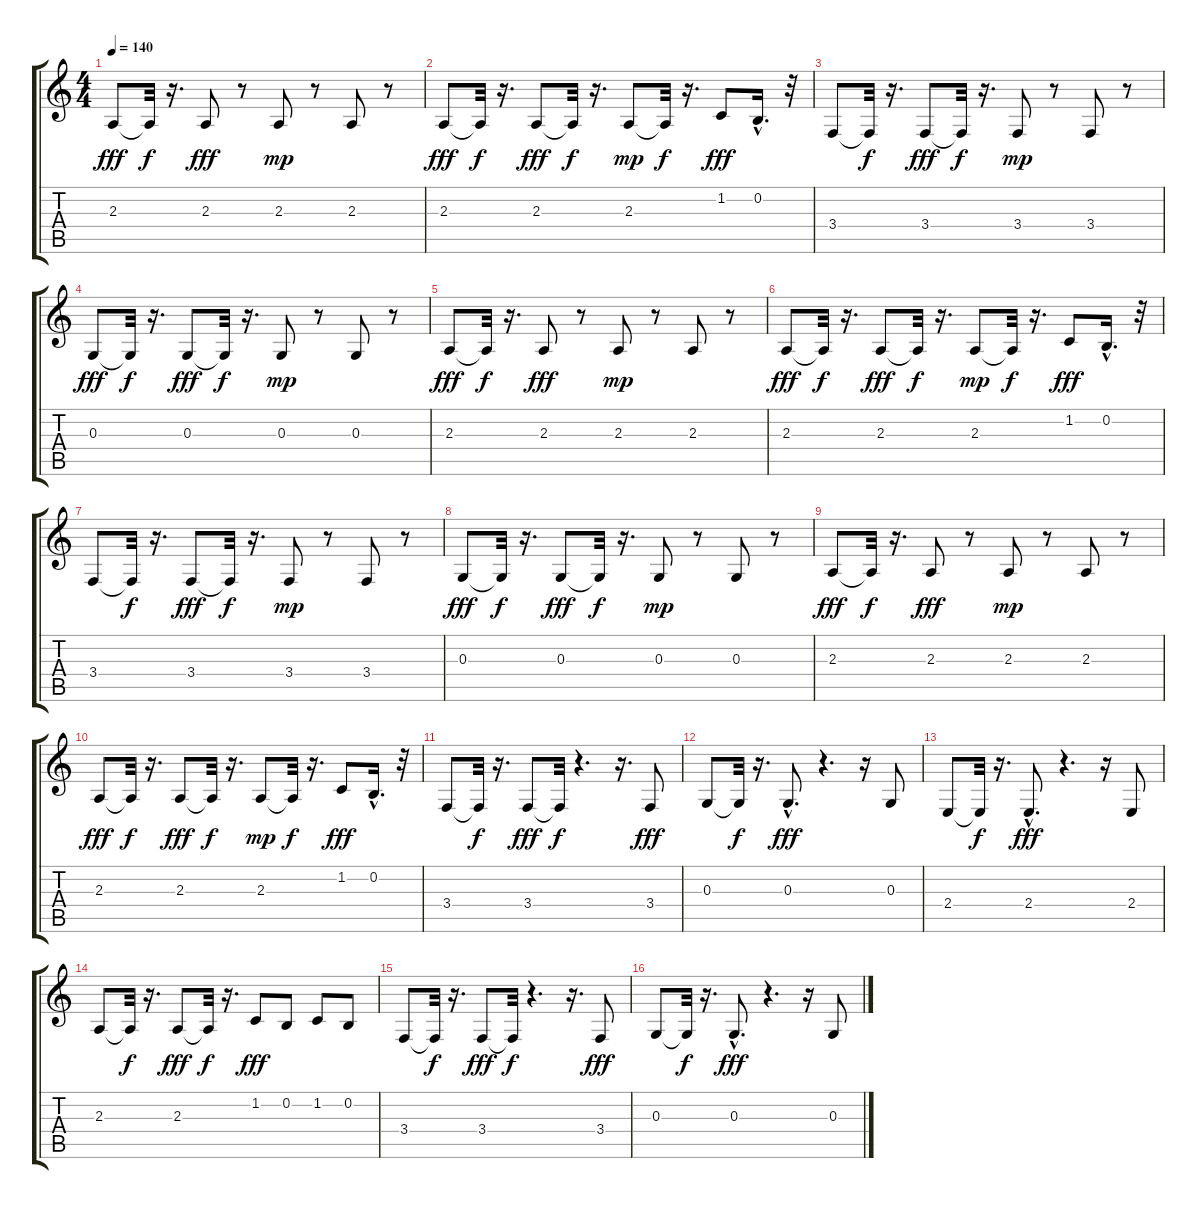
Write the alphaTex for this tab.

\track "" {instrument lead7fifths}
\staff {score tabs}
\tuning (E4 B3 G3 D3 A2 E2) {hide}
\ts (4 4)
\tempo 140
\clef g2
\ks c
2.3.8{dy fff} 2.3{t}.32{dy f} r.16{d} 2.3.8{dy fff} r.8 2.3.8{dy mp} r.8 2.3.8 r.8 |
2.3.8{dy fff} 2.3{t}.32{dy f} r.16{d} 2.3.8{dy fff} 2.3{t}.32{dy f} r.16{d} 2.3.8{dy mp} 2.3{t}.32{dy f} r.16{d} 1.2.8{dy fff} 0.2{hac}.16{d} r.32 |
3.4.8 3.4{t}.32{dy f} r.16{d} 3.4.8{dy fff} 3.4{t}.32{dy f} r.16{d} 3.4.8{dy mp} r.8 3.4.8 r.8 |
0.3.8{dy fff} 0.3{t}.32{dy f} r.16{d} 0.3.8{dy fff} 0.3{t}.32{dy f} r.16{d} 0.3.8{dy mp} r.8 0.3.8 r.8 |
2.3.8{dy fff} 2.3{t}.32{dy f} r.16{d} 2.3.8{dy fff} r.8 2.3.8{dy mp} r.8 2.3.8 r.8 |
2.3.8{dy fff} 2.3{t}.32{dy f} r.16{d} 2.3.8{dy fff} 2.3{t}.32{dy f} r.16{d} 2.3.8{dy mp} 2.3{t}.32{dy f} r.16{d} 1.2.8{dy fff} 0.2{hac}.16{d} r.32 |
3.4.8 3.4{t}.32{dy f} r.16{d} 3.4.8{dy fff} 3.4{t}.32{dy f} r.16{d} 3.4.8{dy mp} r.8 3.4.8 r.8 |
0.3.8{dy fff} 0.3{t}.32{dy f} r.16{d} 0.3.8{dy fff} 0.3{t}.32{dy f} r.16{d} 0.3.8{dy mp} r.8 0.3.8 r.8 |
2.3.8{dy fff} 2.3{t}.32{dy f} r.16{d} 2.3.8{dy fff} r.8 2.3.8{dy mp} r.8 2.3.8 r.8 |
2.3.8{dy fff} 2.3{t}.32{dy f} r.16{d} 2.3.8{dy fff} 2.3{t}.32{dy f} r.16{d} 2.3.8{dy mp} 2.3{t}.32{dy f} r.16{d} 1.2.8{dy fff} 0.2{hac}.16{d} r.32 |
3.4.8 3.4{t}.32{dy f} r.16{d} 3.4.8{dy fff} 3.4{t}.32{dy f} r.4{d} r.16{d} 3.4.8{dy fff} |
0.3.8 0.3{t}.32{dy f} r.16{d} 0.3{hac}.8{d dy fff} r.4{d} r.16 0.3.8 |
2.4.8 2.4{t}.32{dy f} r.16{d} 2.4{hac}.8{d dy fff} r.4{d} r.16 2.4.8 |
2.3.8 2.3{t}.32{dy f} r.16{d} 2.3.8{dy fff} 2.3{t}.32{dy f} r.16{d} 1.2.8{dy fff} 0.2.8 1.2.8 0.2.8 |
3.4.8 3.4{t}.32{dy f} r.16{d} 3.4.8{dy fff} 3.4{t}.32{dy f} r.4{d} r.16{d} 3.4.8{dy fff} |
0.3.8 0.3{t}.32{dy f} r.16{d} 0.3{hac}.8{d dy fff} r.4{d} r.16 0.3.8
